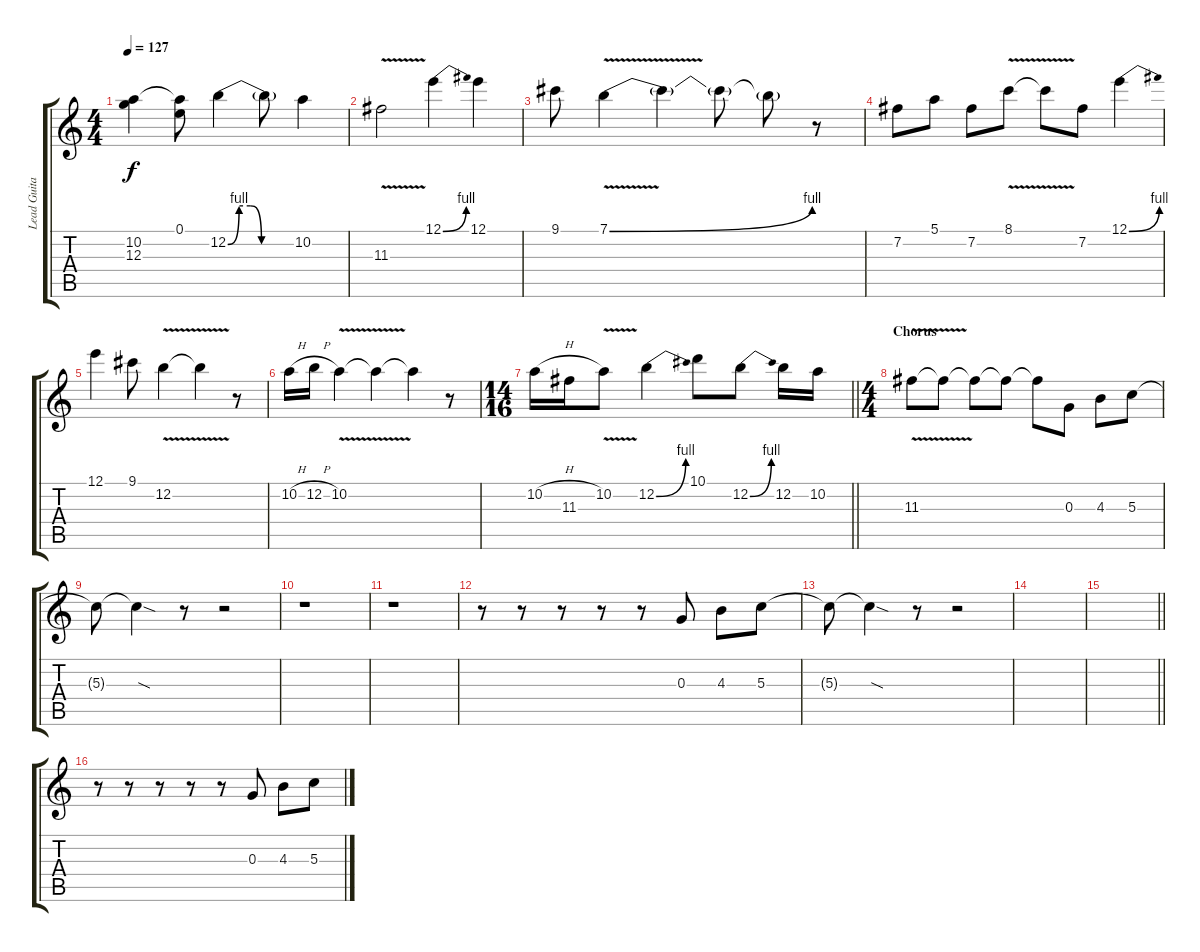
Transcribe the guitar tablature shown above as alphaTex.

\track ("Lead Guitar" "Lead Guita") {instrument distortionguitar}
\staff {score tabs}
\tuning (E4 B3 G3 D3 A2 E2) {hide}
\ts (4 4)
\tempo 127
\clef g2
\ks c
(10.2{t} 12.3{t}).4{dy f} (0.1 10.2{t}).8 12.2{be (custom 0 0 10 4 20 4 30 0 60 0)}.4 12.2{t}.8 10.2.4 |
11.3{v}.2 12.1{be (bend 0 0 60 4)}.4 12.1.4 |
9.1.8 7.1{be (bend 0 0 60 4) v}.4 7.1{t}.4 7.1{t}.8 7.1{t}.8 r.8 |
7.2.8 5.1.8 7.2.8 8.1{v}.8 8.1{t}.8 7.2.8 12.1{be (bend 0 0 60 4)}.4 |
12.1.4 9.1.8 12.2{v}.4 12.2{t}.4 r.8 |
10.2{h}.16 12.2{h}.16 10.2{v}.4 10.2{t}.4 10.2{t}.4 r.8 |
\ts (14 16)
\barLineRight lightlight
10.2{h}.16 11.3.16 10.2{v}.8 12.2{be (bend 0 0 60 4)}.4 10.1.8 12.2{be (bend 0 0 60 4)}.8 12.2.16 10.2.16 |
\ts (4 4)
\section ("" "Chorus")
11.3{v}.8{volume 16} 11.3{t}.8 11.3{t}.8 11.3{t}.8 11.3{t}.8 0.3.8{volume 11} 4.3.8 5.3.8 |
5.3{t}.8 5.3{sod t}.4 r.8 r.2 |
r.1 |
r.1 |
r.8{volume 11} r.8 r.8 r.8 r.8 0.3.8 4.3.8 5.3.8 |
5.3{t}.8 5.3{sod t}.4 r.8 r.2 |
|
\barLineRight lightlight
|
r.8{volume 11} r.8 r.8 r.8 r.8 0.3.8 4.3.8 5.3.8
